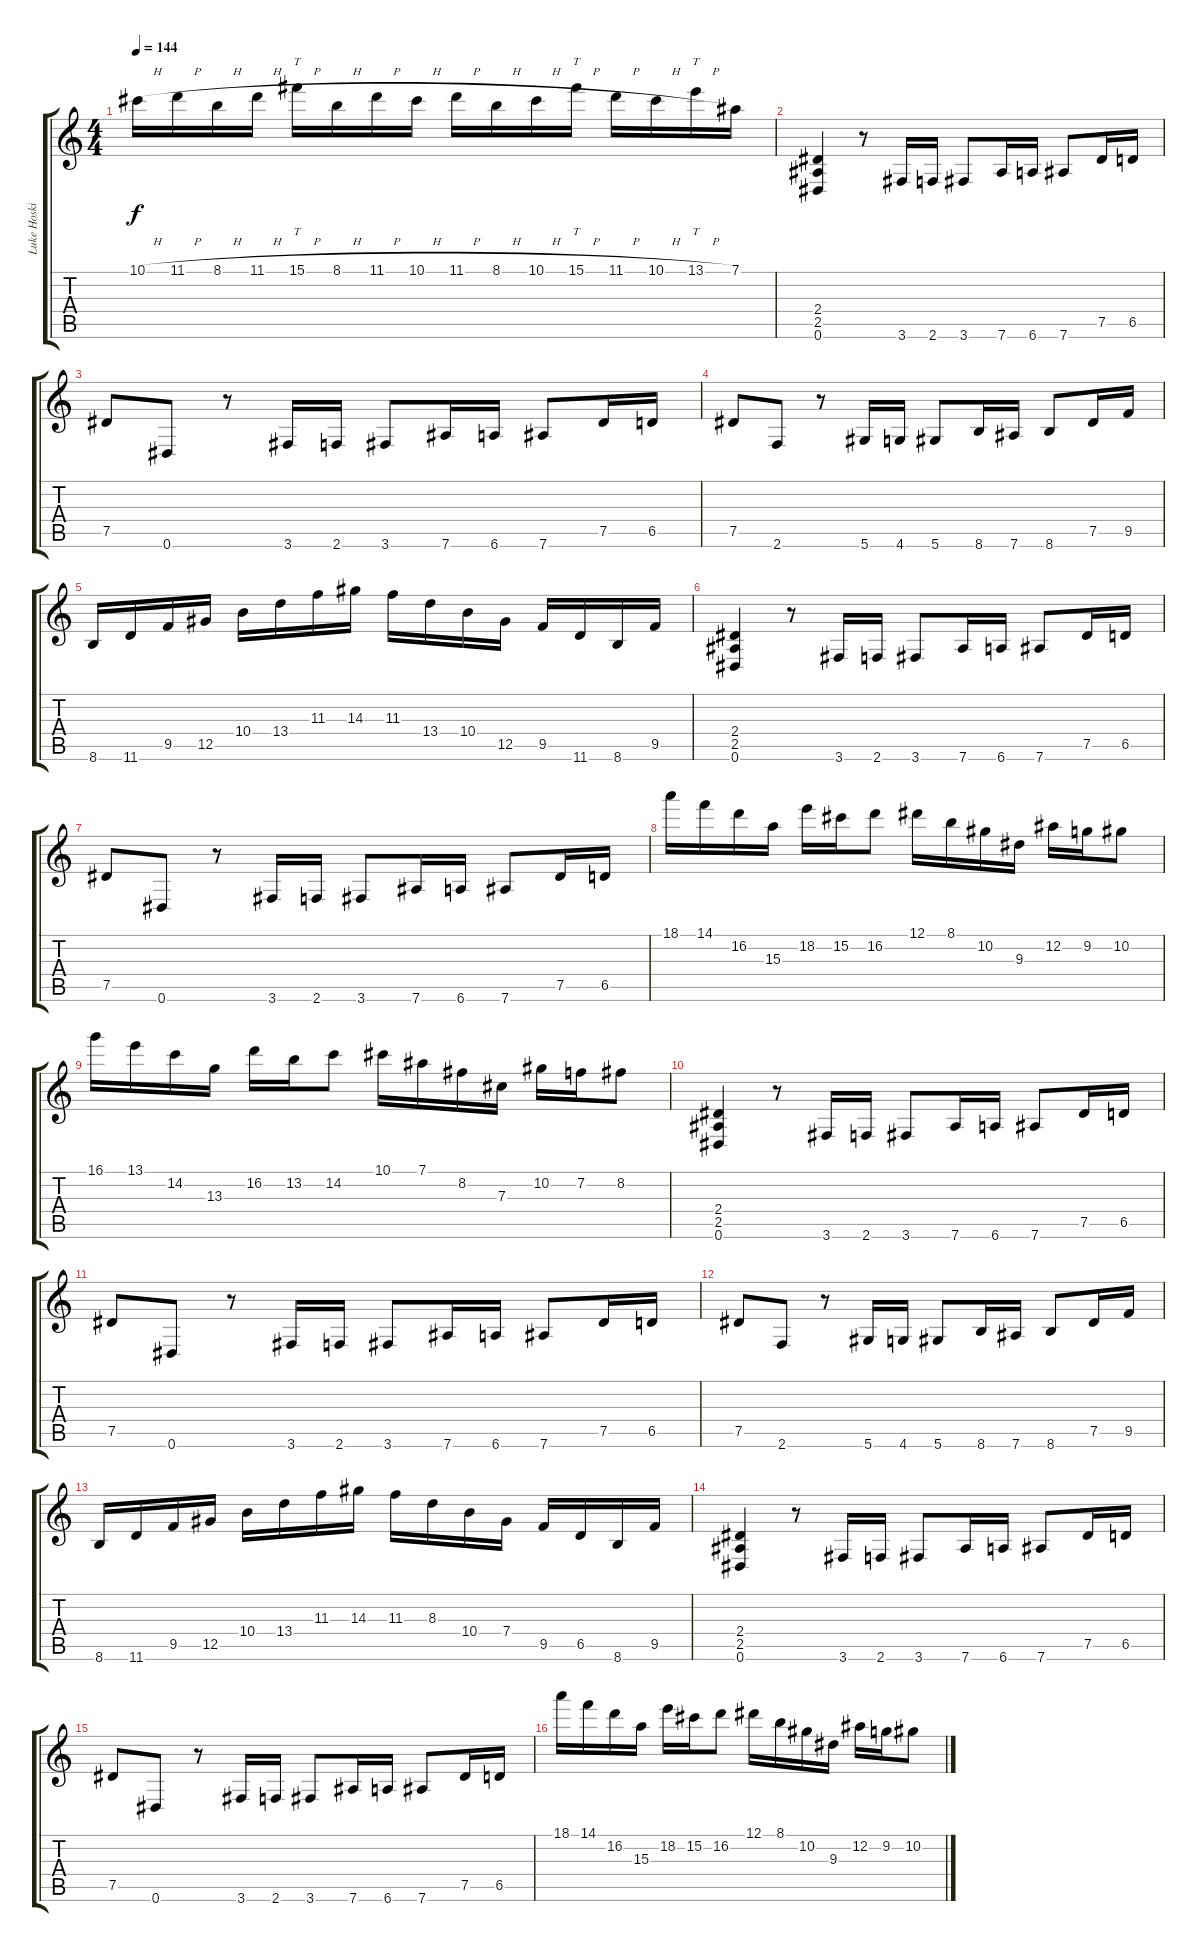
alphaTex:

\track ("Luke Hoskin" "Luke Hoski") {instrument overdrivenguitar}
\staff {score tabs}
\tuning (Eb4 Bb3 Gb3 Db3 Ab2 Eb2) {hide}
\ts (4 4)
\tempo 144
\clef g2
\ks c
10.1{h}.16{dy f} 11.1{h}.16 8.1{h}.16 11.1{h}.16 15.1{h}.16{tt} 8.1{h}.16 11.1{h}.16 10.1{h}.16 11.1{h}.16 8.1{h}.16 10.1{h}.16 15.1{h}.16{tt} 11.1{h}.16 10.1{h}.16 13.1{h}.16{tt} 7.1.16 |
(2.4 2.5 0.6).4 r.8 3.6.16 2.6.16 3.6.8 7.6.16 6.6.16 7.6.8 7.5.16 6.5.16 |
7.5.8 0.6.8 r.8 3.6.16 2.6.16 3.6.8 7.6.16 6.6.16 7.6.8 7.5.16 6.5.16 |
7.5.8 2.6.8 r.8 5.6.16 4.6.16 5.6.8 8.6.16 7.6.16 8.6.8 7.5.16 9.5.16 |
8.6.16 11.6.16 9.5.16 12.5.16 10.4.16 13.4.16 11.3.16 14.3.16 11.3.16 13.4.16 10.4.16 12.5.16 9.5.16 11.6.16 8.6.16 9.5.16 |
(2.4 2.5 0.6).4 r.8 3.6.16 2.6.16 3.6.8 7.6.16 6.6.16 7.6.8 7.5.16 6.5.16 |
7.5.8 0.6.8 r.8 3.6.16 2.6.16 3.6.8 7.6.16 6.6.16 7.6.8 7.5.16 6.5.16 |
18.1.16 14.1.16 16.2.16 15.3.16 18.2.16 15.2.16 16.2.8 12.1.16 8.1.16 10.2.16 9.3.16 12.2.16 9.2.16 10.2.8 |
16.1.16 13.1.16 14.2.16 13.3.16 16.2.16 13.2.16 14.2.8 10.1.16 7.1.16 8.2.16 7.3.16 10.2.16 7.2.16 8.2.8 |
(2.4 2.5 0.6).4 r.8 3.6.16 2.6.16 3.6.8 7.6.16 6.6.16 7.6.8 7.5.16 6.5.16 |
7.5.8 0.6.8 r.8 3.6.16 2.6.16 3.6.8 7.6.16 6.6.16 7.6.8 7.5.16 6.5.16 |
7.5.8 2.6.8 r.8 5.6.16 4.6.16 5.6.8 8.6.16 7.6.16 8.6.8 7.5.16 9.5.16 |
8.6.16 11.6.16 9.5.16 12.5.16 10.4.16 13.4.16 11.3.16 14.3.16 11.3.16 8.3.16 10.4.16 7.4.16 9.5.16 6.5.16 8.6.16 9.5.16 |
(2.4 2.5 0.6).4 r.8 3.6.16 2.6.16 3.6.8 7.6.16 6.6.16 7.6.8 7.5.16 6.5.16 |
7.5.8 0.6.8 r.8 3.6.16 2.6.16 3.6.8 7.6.16 6.6.16 7.6.8 7.5.16 6.5.16 |
18.1.16 14.1.16 16.2.16 15.3.16 18.2.16 15.2.16 16.2.8 12.1.16 8.1.16 10.2.16 9.3.16 12.2.16 9.2.16 10.2.8
